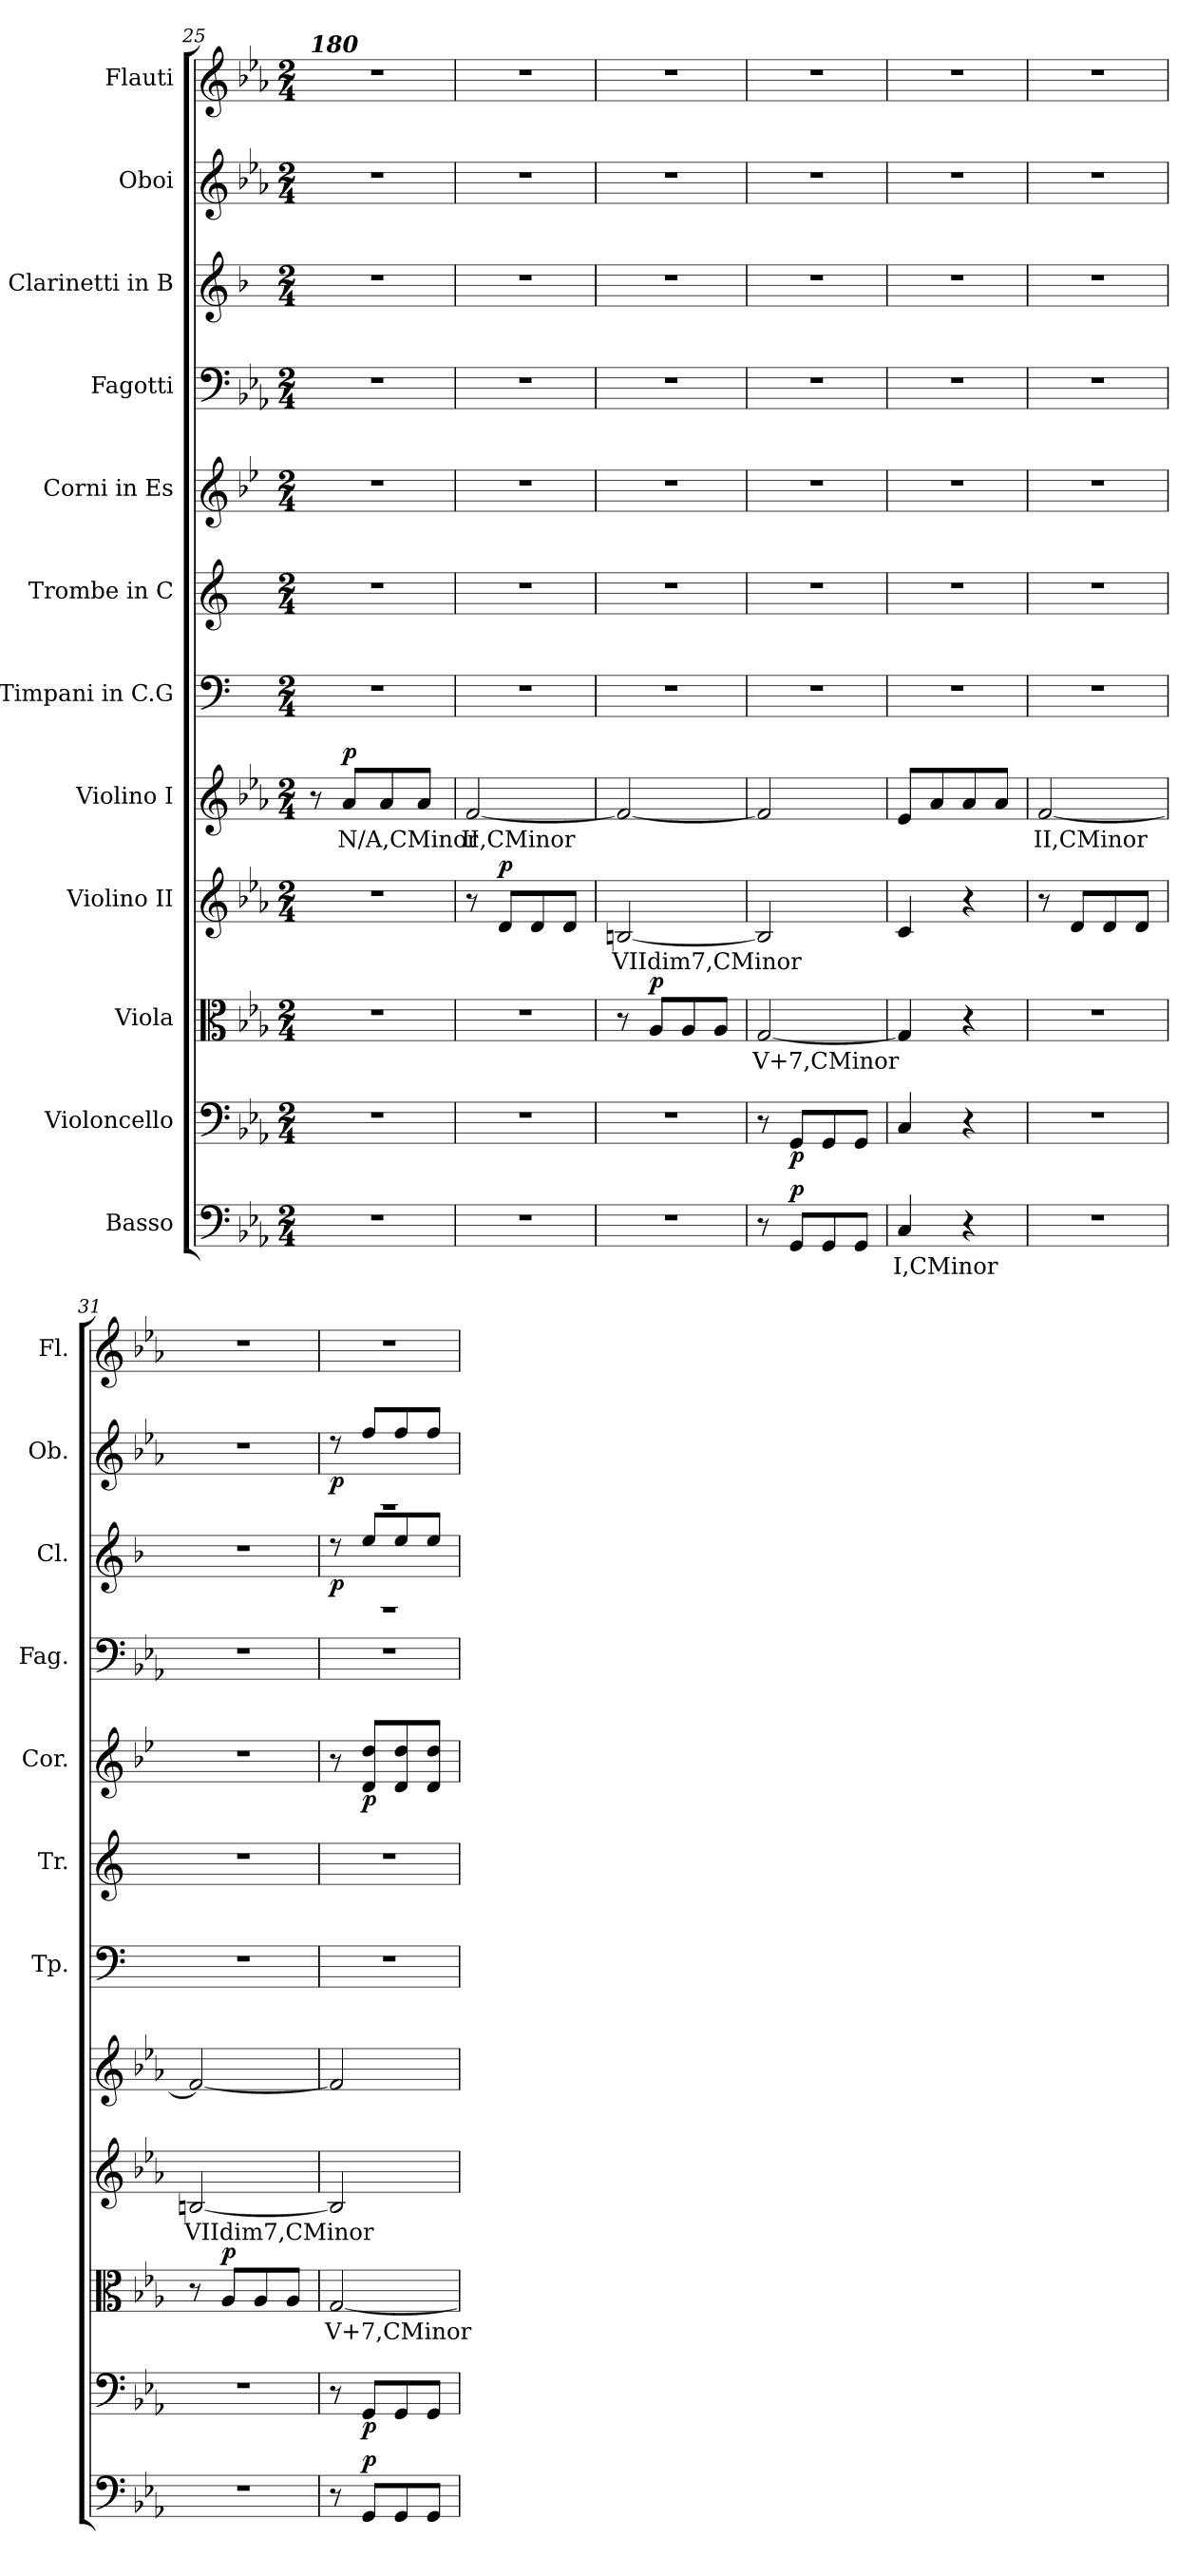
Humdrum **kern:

**kern	**text	**dynam	**kern	**dynam	**kern	**text	**dynam	**kern	**text	**dynam	**kern	**text	**dynam	**kern	**kern	**kern	**dynam	**kern	**kern	**dynam	**kern	**dynam	**kern
*part12	*part12	*part12	*part11	*part11	*part10	*part10	*part10	*part9	*part9	*part9	*part8	*part8	*part8	*part7	*part6	*part5	*part5	*part4	*part3	*part3	*part2	*part2	*part1
*staff12	*staff12	*staff12	*staff11	*staff11	*staff10	*staff10	*staff10	*staff9	*staff9	*staff9	*staff8	*staff8	*staff8	*staff7	*staff6	*staff5	*staff5	*staff4	*staff3	*staff3	*staff2	*staff2	*staff1
*I"Basso	*	*	*I"Violoncello	*	*I"Viola	*	*	*I"Violino II	*	*	*I"Violino I	*	*	*I"Timpani in C.G	*I"Trombe in C	*I"Corni in Es	*	*I"Fagotti	*I"Clarinetti in B	*	*I"Oboi	*	*I"Flauti
*	*	*	*	*	*	*	*	*	*	*	*	*	*	*I'Tp.	*I'Tr.	*I'Cor.	*	*I'Fag.	*I'Cl.	*	*I'Ob.	*	*I'Fl.
*clefF4	*	*	*clefF4	*	*clefC3	*	*	*clefG2	*	*	*clefG2	*	*	*clefF4	*clefG2	*clefG2	*	*clefF4	*clefG2	*	*clefG2	*	*clefG2
*ITrd7c12	*	*	*	*	*	*	*	*	*	*	*	*	*	*	*	*ITrd4c7	*	*	*ITrd1c2	*	*	*	*
*k[b-e-a-]	*	*	*k[b-e-a-]	*	*k[b-e-a-]	*	*	*k[b-e-a-]	*	*	*k[b-e-a-]	*	*	*k[]	*k[]	*k[b-e-a-]	*	*k[b-e-a-]	*k[b-e-a-]	*	*k[b-e-a-]	*	*k[b-e-a-]
*M2/4	*	*	*M2/4	*	*M2/4	*	*	*M2/4	*	*	*M2/4	*	*	*M2/4	*M2/4	*M2/4	*	*M2/4	*M2/4	*	*M2/4	*	*M2/4
=25	=25	=25	=25	=25	=25	=25	=25	=25	=25	=25	=25	=25	=25	=25	=25	=25	=25	=25	=25	=25	=25	=25	=25
!	!	!	!	!	!	!	!	!	!	!	!	!	!	!	!	!	!	!	!	!	!	!	!LO:TX:a:Bi:t=180
2r	.	.	2r	.	2r	.	.	2r	.	.	8r	.	.	2r	2r	2r	.	2r	2r	.	2r	.	2r
!	!	!	!	!	!	!	!	!	!	!	!	!	!LO:DY:b	!	!	!	!	!	!	!	!	!	!
.	.	.	.	.	.	.	.	.	.	.	8a-/L	N/A,CMinor	p	.	.	.	.	.	.	.	.	.	.
.	.	.	.	.	.	.	.	.	.	.	8a-/	.	.	.	.	.	.	.	.	.	.	.	.
.	.	.	.	.	.	.	.	.	.	.	8a-/J	.	.	.	.	.	.	.	.	.	.	.	.
=26	=26	=26	=26	=26	=26	=26	=26	=26	=26	=26	=26	=26	=26	=26	=26	=26	=26	=26	=26	=26	=26	=26	=26
2r	.	.	2r	.	2r	.	.	8r	.	.	[2f/	II,CMinor	.	2r	2r	2r	.	2r	2r	.	2r	.	2r
!	!	!	!	!	!	!	!	!	!	!LO:DY:b	!	!	!	!	!	!	!	!	!	!	!	!	!
.	.	.	.	.	.	.	.	8d/L	.	p	.	.	.	.	.	.	.	.	.	.	.	.	.
.	.	.	.	.	.	.	.	8d/	.	.	.	.	.	.	.	.	.	.	.	.	.	.	.
.	.	.	.	.	.	.	.	8d/J	.	.	.	.	.	.	.	.	.	.	.	.	.	.	.
!!LO:PB:g=z
=27	=27	=27	=27	=27	=27	=27	=27	=27	=27	=27	=27	=27	=27	=27	=27	=27	=27	=27	=27	=27	=27	=27	=27
2r	.	.	2r	.	8r	.	.	[2Bn/	VIIdim7,CMinor	.	2f/_	.	.	2r	2r	2r	.	2r	2r	.	2r	.	2r
!	!	!	!	!	!	!	!LO:DY:b	!	!	!	!	!	!	!	!	!	!	!	!	!	!	!	!
.	.	.	.	.	8A-/L	.	p	.	.	.	.	.	.	.	.	.	.	.	.	.	.	.	.
.	.	.	.	.	8A-/	.	.	.	.	.	.	.	.	.	.	.	.	.	.	.	.	.	.
.	.	.	.	.	8A-/J	.	.	.	.	.	.	.	.	.	.	.	.	.	.	.	.	.	.
=28	=28	=28	=28	=28	=28	=28	=28	=28	=28	=28	=28	=28	=28	=28	=28	=28	=28	=28	=28	=28	=28	=28	=28
8r	.	.	8r	.	[2G/	V+7,CMinor	.	2B/]	.	.	2f/]	.	.	2r	2r	2r	.	2r	2r	.	2r	.	2r
!	!	!LO:DY:b	!	!LO:DY:b	!	!	!	!	!	!	!	!	!	!	!	!	!	!	!	!	!	!	!
8GGG/L	.	p	8GG/L	p	.	.	.	.	.	.	.	.	.	.	.	.	.	.	.	.	.	.	.
8GGG/	.	.	8GG/	.	.	.	.	.	.	.	.	.	.	.	.	.	.	.	.	.	.	.	.
8GGG/J	.	.	8GG/J	.	.	.	.	.	.	.	.	.	.	.	.	.	.	.	.	.	.	.	.
!!LO:PB:g=z
=29	=29	=29	=29	=29	=29	=29	=29	=29	=29	=29	=29	=29	=29	=29	=29	=29	=29	=29	=29	=29	=29	=29	=29
4CC/	I,CMinor	.	4C/	.	4G/]	.	.	4c/	.	.	8e-/L	.	.	2r	2r	2r	.	2r	2r	.	2r	.	2r
.	.	.	.	.	.	.	.	.	.	.	8a-/	.	.	.	.	.	.	.	.	.	.	.	.
4r	.	.	4r	.	4r	.	.	4r	.	.	8a-/	.	.	.	.	.	.	.	.	.	.	.	.
.	.	.	.	.	.	.	.	.	.	.	8a-/J	.	.	.	.	.	.	.	.	.	.	.	.
=30	=30	=30	=30	=30	=30	=30	=30	=30	=30	=30	=30	=30	=30	=30	=30	=30	=30	=30	=30	=30	=30	=30	=30
2r	.	.	2r	.	2r	.	.	8r	.	.	[2f/	II,CMinor	.	2r	2r	2r	.	2r	2r	.	2r	.	2r
.	.	.	.	.	.	.	.	8d/L	.	.	.	.	.	.	.	.	.	.	.	.	.	.	.
.	.	.	.	.	.	.	.	8d/	.	.	.	.	.	.	.	.	.	.	.	.	.	.	.
.	.	.	.	.	.	.	.	8d/J	.	.	.	.	.	.	.	.	.	.	.	.	.	.	.
=31	=31	=31	=31	=31	=31	=31	=31	=31	=31	=31	=31	=31	=31	=31	=31	=31	=31	=31	=31	=31	=31	=31	=31
2r	.	.	2r	.	8r	.	.	[2Bn/	VIIdim7,CMinor	.	2f/_	.	.	2r	2r	2r	.	2r	2r	.	2r	.	2r
!	!	!	!	!	!	!	!LO:DY:b	!	!	!	!	!	!	!	!	!	!	!	!	!	!	!	!
.	.	.	.	.	8A-/L	.	p	.	.	.	.	.	.	.	.	.	.	.	.	.	.	.	.
.	.	.	.	.	8A-/	.	.	.	.	.	.	.	.	.	.	.	.	.	.	.	.	.	.
.	.	.	.	.	8A-/J	.	.	.	.	.	.	.	.	.	.	.	.	.	.	.	.	.	.
=32	=32	=32	=32	=32	=32	=32	=32	=32	=32	=32	=32	=32	=32	=32	=32	=32	=32	=32	=32	=32	=32	=32	=32
*	*	*	*	*	*	*	*	*	*	*	*	*	*	*	*	*	*	*	*^	*	*^	*	*
!	!	!	!	!	!	!	!	!	!	!	!	!	!	!	!	!	!	!	!	!	!LO:DY:b	!	!	!LO:DY:b	!
8r	.	.	8r	.	[2G/	V+7,CMinor	.	2B/]	.	.	2f/]	.	.	2r	2r	8r	.	2r	2rF	8rdd	p	2rF	8rdd	p	2r
!	!	!LO:DY:b	!	!LO:DY:b	!	!	!	!	!	!	!	!	!	!	!	!	!LO:DY:b	!	!	!	!	!	!	!	!
8GGG/L	.	p	8GG/L	p	.	.	.	.	.	.	.	.	.	.	.	8G/ 8g/L	p	.	.	8dd/L	.	.	8ff/L	.	.
8GGG/	.	.	8GG/	.	.	.	.	.	.	.	.	.	.	.	.	8G/ 8g/	.	.	.	8dd/	.	.	8ff/	.	.
8GGG/J	.	.	8GG/J	.	.	.	.	.	.	.	.	.	.	.	.	8G/ 8g/J	.	.	.	8dd/J	.	.	8ff/J	.	.
*	*	*	*	*	*	*	*	*	*	*	*	*	*	*	*	*	*	*	*v	*v	*	*	*	*	*
*	*	*	*	*	*	*	*	*	*	*	*	*	*	*	*	*	*	*	*	*	*v	*v	*	*
=	=	=	=	=	=	=	=	=	=	=	=	=	=	=	=	=	=	=	=	=	=	=	=
*-	*-	*-	*-	*-	*-	*-	*-	*-	*-	*-	*-	*-	*-	*-	*-	*-	*-	*-	*-	*-	*-	*-	*-
